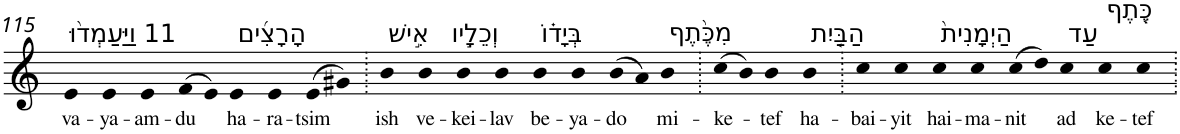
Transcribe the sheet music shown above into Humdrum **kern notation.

**kern	**text
*part1	*part1
*staff1	*staff1
*I"Piano	*
*I'Pno	*
!!LO:PB:g=z
*clefG2	*
*k[]	*
=115	=115
!LO:TX:a:t=11 וַיַּעַמְד֨וּ	!
!	!LO:LY:b
4e	va-
!	!LO:LY:b
4e	-ya-
!	!LO:LY:b
4e	-am-
!	!LO:LY:b
(>8f	-du
8e)	.
!LO:TX:a:t=הָרָצִ֜ים	!
!	!LO:LY:b
4e	ha-
!	!LO:LY:b
4e	-ra-
!	!LO:LY:b
(>8e	-tsim
8g#X)	.
=116.	=116.
!LO:TX:a:t=אִ֣ישׁ	!
!	!LO:LY:b
4b	ish
!LO:TX:a:t=וְכֵלָ֣יו	!
!	!LO:LY:b
4b	ve-
!	!LO:LY:b
4b	-kei-
!	!LO:LY:b
4b	-lav
!LO:TX:a:t=בְּיָד֗וֹ	!
!	!LO:LY:b
4b	be-
!	!LO:LY:b
4b	-ya-
!	!LO:LY:b
(>8b	-do
8a)	.
!LO:TX:a:t=מִכֶּ֨תֶף	!
!	!LO:LY:b
4b	mi-
=117.	=117.
!	!LO:LY:b
(>8cc	-ke-
8b)	.
!	!LO:LY:b
4b	-tef
!LO:TX:a:t=הַבַּ֤יִת	!
!	!LO:LY:b
4b	ha-
=118.	=118.
!	!LO:LY:b
4cc	-bai-
!	!LO:LY:b
4cc	-yit
!LO:TX:a:t=הַיְמָנִית֙	!
!	!LO:LY:b
4cc	hai-
!	!LO:LY:b
4cc	-ma-
!	!LO:LY:b
(>8cc	-nit
8dd)	.
!LO:TX:a:t=עַד	!
!	!LO:LY:b
4cc	ad
!LO:TX:a:t=כֶּ֤תֶף	!
!	!LO:LY:b
4cc	ke-
!	!LO:LY:b
4cc	-tef
=.	=.
*-	*-
